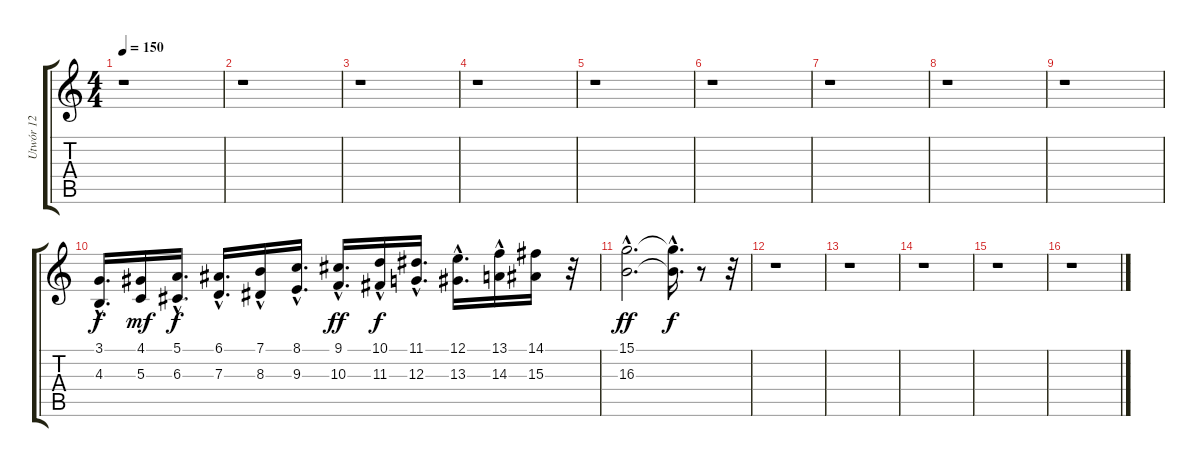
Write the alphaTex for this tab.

\track ("Utwór 12" "Utwór 12") {instrument whistle}
\staff {score tabs}
\tuning (E4 B3 G3 D3 A2 E2) {hide}
\ts (4 4)
\tempo 150
\clef g2
\ks c
r.1{dy f} |
r.1 |
r.1 |
r.1 |
r.1 |
r.1 |
r.1 |
r.1 |
r.1 |
(3.1{hac} 4.3{hac}).16{d} (4.1 5.3).16{dy mf} (5.1 6.3{hac}).16{d dy f} (6.1 7.3{hac}).16{d} (7.1{hac} 8.3).16 (8.1{hac} 9.3{hac}).16{d} (9.1 10.3{hac}).16{d dy ff} (10.1 11.3{hac}).16{dy f} (11.1{hac} 12.3{hac}).16{d} (12.1{hac} 13.3{hac}).16{d} (13.1{hac} 14.3{hac}).16 (14.1 15.3).16 r.32 |
(15.1{hac} 16.3{hac}).2{d dy ff} (15.1{hac t} 16.3{t}).16{d dy f} r.8 r.32 |
r.1 |
r.1 |
r.1 |
r.1 |
r.1
